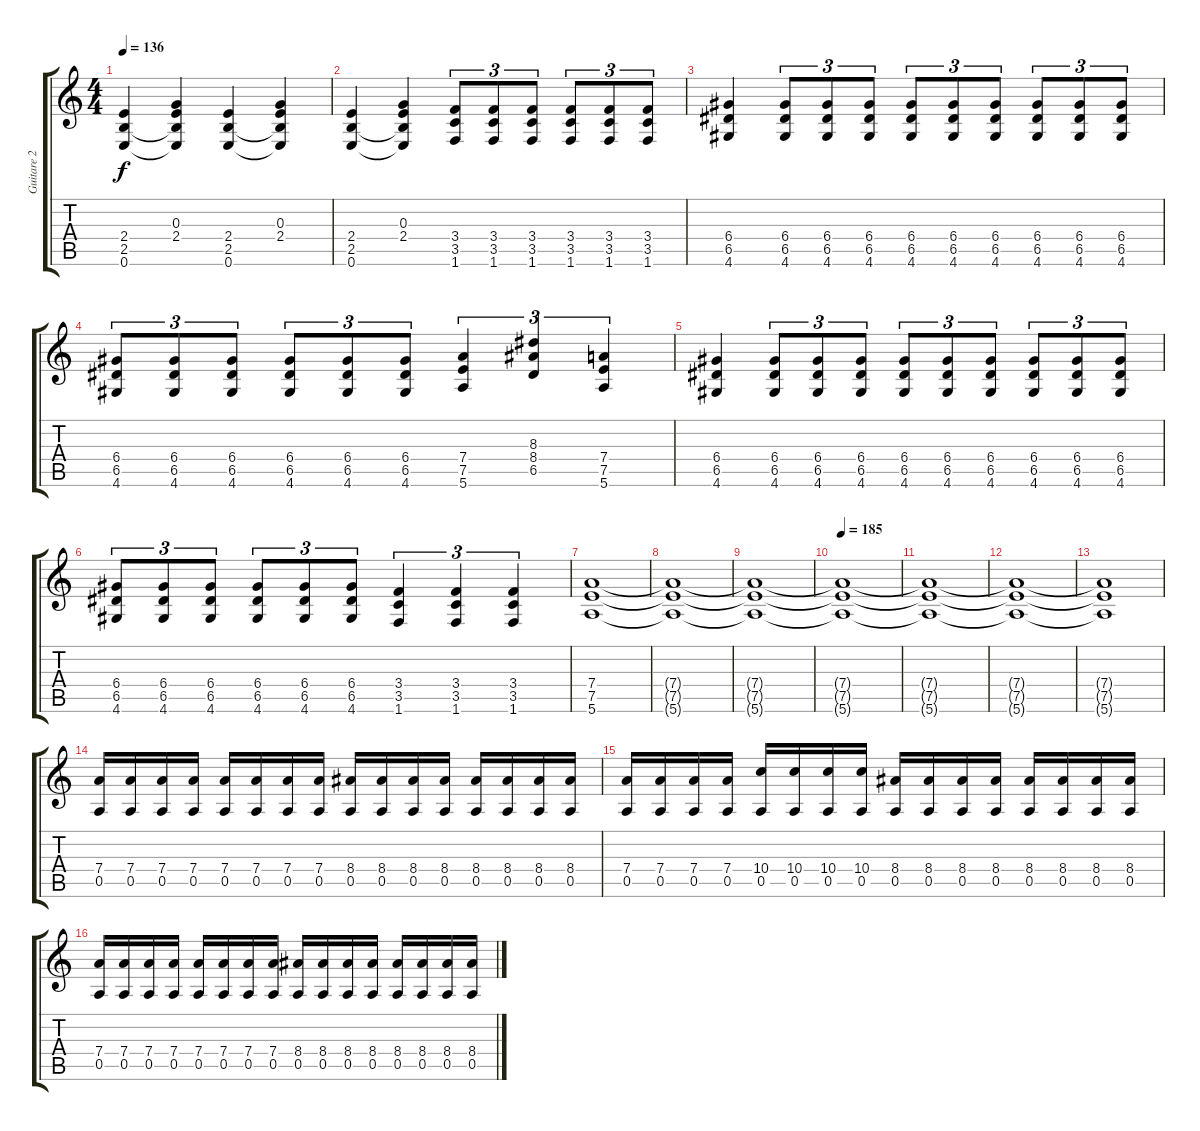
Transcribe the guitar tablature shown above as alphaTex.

\track ("Guitare 2" "Guitare 2") {instrument distortionguitar}
\staff {score tabs}
\tuning (E4 B3 G3 D3 A2 E2) {hide}
\ts (4 4)
\tempo 136
\clef g2
\ks c
(2.4 2.5 0.6).4{dy f} (0.3 2.4 2.5{t} 0.6{t}).4 (2.4 2.5 0.6).4 (0.3 2.4 2.5{t} 0.6{t}).4 |
(2.4 2.5 0.6).4 (0.3 2.4 2.5{t} 0.6{t}).4 (3.4 3.5 1.6).8{tu (3 2)} (3.4 3.5 1.6).8{tu (3 2)} (3.4 3.5 1.6).8{tu (3 2)} (3.4 3.5 1.6).8{tu (3 2)} (3.4 3.5 1.6).8{tu (3 2)} (3.4 3.5 1.6).8{tu (3 2)} |
(6.4 6.5 4.6).4 (6.4 6.5 4.6).8{tu (3 2)} (6.4 6.5 4.6).8{tu (3 2)} (6.4 6.5 4.6).8{tu (3 2)} (6.4 6.5 4.6).8{tu (3 2)} (6.4 6.5 4.6).8{tu (3 2)} (6.4 6.5 4.6).8{tu (3 2)} (6.4 6.5 4.6).8{tu (3 2)} (6.4 6.5 4.6).8{tu (3 2)} (6.4 6.5 4.6).8{tu (3 2)} |
(6.4 6.5 4.6).8{tu (3 2)} (6.4 6.5 4.6).8{tu (3 2)} (6.4 6.5 4.6).8{tu (3 2)} (6.4 6.5 4.6).8{tu (3 2)} (6.4 6.5 4.6).8{tu (3 2)} (6.4 6.5 4.6).8{tu (3 2)} (7.4 7.5 5.6).4{tu (3 2)} (8.3 8.4 6.5).4{tu (3 2)} (7.4 7.5 5.6).4{tu (3 2)} |
(6.4 6.5 4.6).4 (6.4 6.5 4.6).8{tu (3 2)} (6.4 6.5 4.6).8{tu (3 2)} (6.4 6.5 4.6).8{tu (3 2)} (6.4 6.5 4.6).8{tu (3 2)} (6.4 6.5 4.6).8{tu (3 2)} (6.4 6.5 4.6).8{tu (3 2)} (6.4 6.5 4.6).8{tu (3 2)} (6.4 6.5 4.6).8{tu (3 2)} (6.4 6.5 4.6).8{tu (3 2)} |
(6.4 6.5 4.6).8{tu (3 2)} (6.4 6.5 4.6).8{tu (3 2)} (6.4 6.5 4.6).8{tu (3 2)} (6.4 6.5 4.6).8{tu (3 2)} (6.4 6.5 4.6).8{tu (3 2)} (6.4 6.5 4.6).8{tu (3 2)} (3.4 3.5 1.6).4{tu (3 2)} (3.4 3.5 1.6).4{tu (3 2)} (3.4 3.5 1.6).4{tu (3 2)} |
(7.4 7.5 5.6).1 |
(7.4{t} 7.5{t} 5.6{t}).1 |
(7.4{t} 7.5{t} 5.6{t}).1 |
\tempo 185
(7.4{t} 7.5{t} 5.6{t}).1 |
(7.4{t} 7.5{t} 5.6{t}).1 |
(7.4{t} 7.5{t} 5.6{t}).1 |
(7.4{t} 7.5{t} 5.6{t}).1 |
(7.4 0.5).16 (7.4 0.5).16 (7.4 0.5).16 (7.4 0.5).16 (7.4 0.5).16 (7.4 0.5).16 (7.4 0.5).16 (7.4 0.5).16 (8.4 0.5).16 (8.4 0.5).16 (8.4 0.5).16 (8.4 0.5).16 (8.4 0.5).16 (8.4 0.5).16 (8.4 0.5).16 (8.4 0.5).16 |
(7.4 0.5).16 (7.4 0.5).16 (7.4 0.5).16 (7.4 0.5).16 (10.4 0.5).16 (10.4 0.5).16 (10.4 0.5).16 (10.4 0.5).16 (8.4 0.5).16 (8.4 0.5).16 (8.4 0.5).16 (8.4 0.5).16 (8.4 0.5).16 (8.4 0.5).16 (8.4 0.5).16 (8.4 0.5).16 |
(7.4 0.5).16 (7.4 0.5).16 (7.4 0.5).16 (7.4 0.5).16 (7.4 0.5).16 (7.4 0.5).16 (7.4 0.5).16 (7.4 0.5).16 (8.4 0.5).16 (8.4 0.5).16 (8.4 0.5).16 (8.4 0.5).16 (8.4 0.5).16 (8.4 0.5).16 (8.4 0.5).16 (8.4 0.5).16
